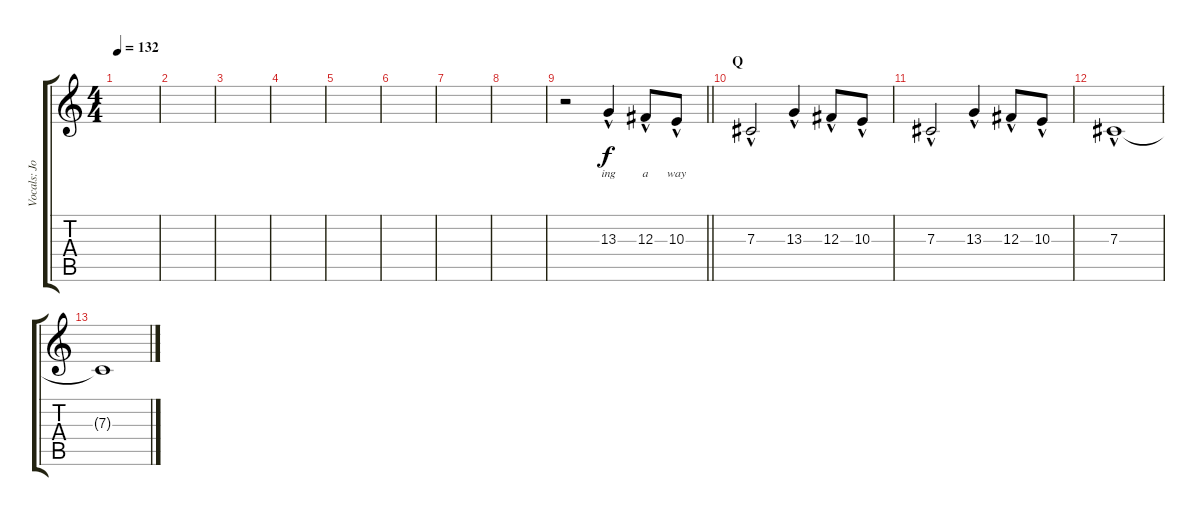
\track ("Vocals: Johnny" "Vocals: Jo") {instrument lead2sawtooth}
\staff {score tabs}
\tuning (Eb4 Bb3 Gb3 Db3 Ab2 Eb2) {hide}
\ts (4 4)
\tempo 132
\clef g2
\ks c
|
|
|
|
|
|
|
|
\barLineRight lightlight
r.2 13.3{hac}.4{lyrics (0 "ing") lyrics (1 "") lyrics (2 "") lyrics (3 "") lyrics (4 "")} 12.3{hac}.8{lyrics (0 "a") lyrics (1 "") lyrics (2 "") lyrics (3 "") lyrics (4 "")} 10.3{hac}.8{lyrics (0 "way") lyrics (1 "") lyrics (2 "") lyrics (3 "") lyrics (4 "")} |
\section ("" "Q")
7.3{hac}.2 13.3{hac}.4 12.3{hac}.8 10.3{hac}.8 |
7.3{hac}.2 13.3{hac}.4 12.3{hac}.8 10.3{hac}.8 |
7.3{hac}.1{volume 0} |
7.3{t}.1
